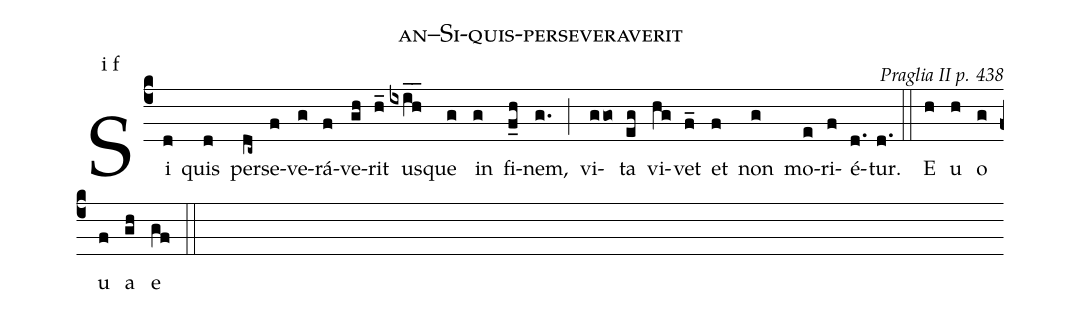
name: an--Si-quis-perseveraverit;
commentary: Praglia II p. 438;
annotation: i f;
%%
(c4) Si(d) quis(d) per(dc~)se(f)ve(g)rá(f)ve(gh)rit(h_) us(ixih__)que(g) in(g) fi(f_h)nem,(g.) (;) vi(ggo)ta(eg) vi(hg)vet(f_) et(f) non(g) mo(e)ri(f)é(d.)tur.(d.)
(::) E(h) u(h) o(g) u(f) a(gh) e(gf) (::)
